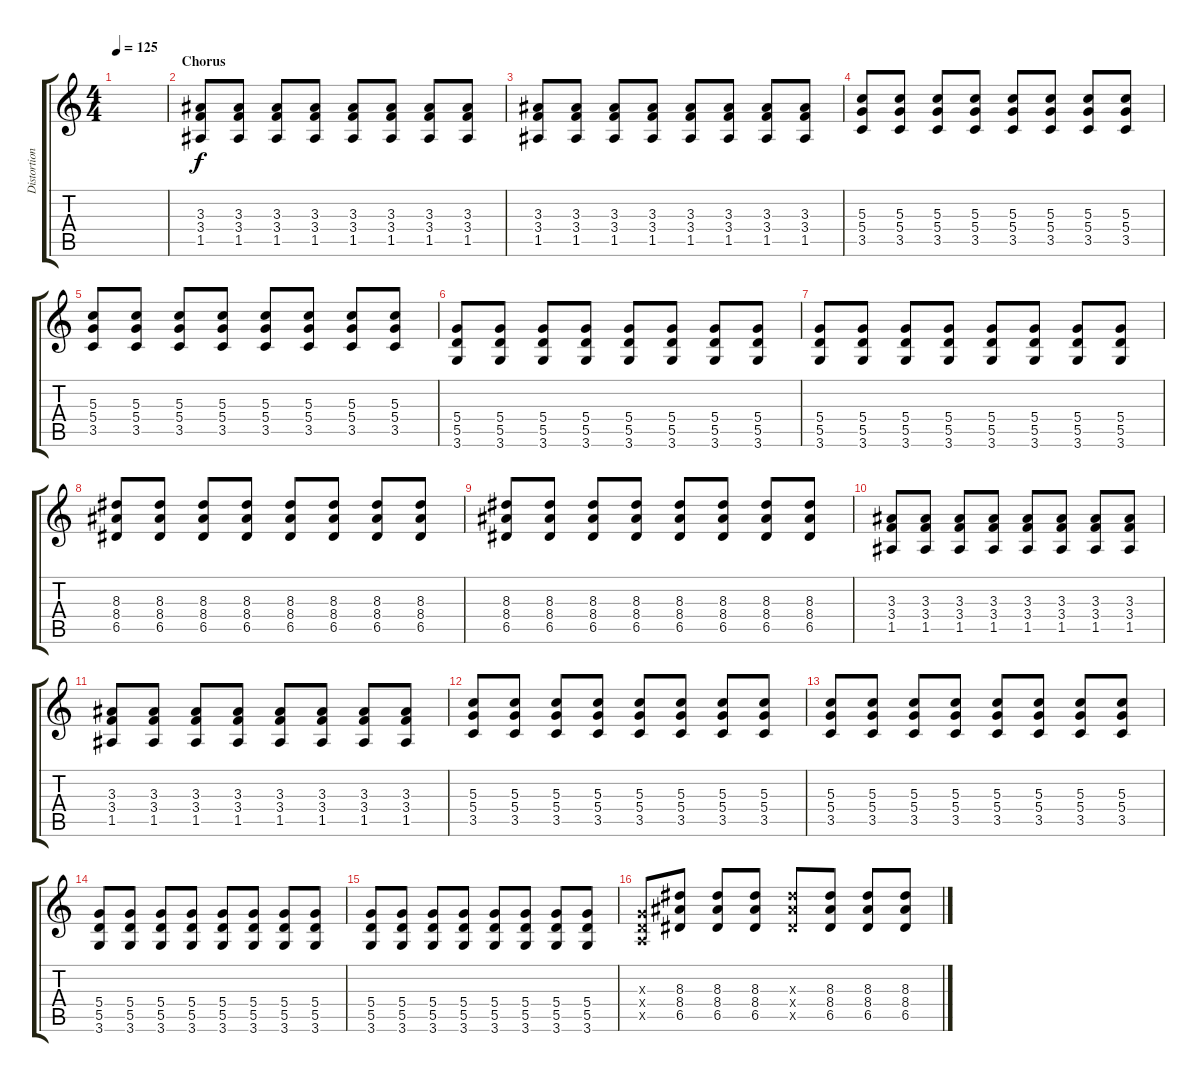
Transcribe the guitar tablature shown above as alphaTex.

\track ("Distortion" "Distortion") {instrument distortionguitar}
\staff {score tabs}
\tuning (E4 B3 G3 D3 A2 E2) {hide}
\ts (4 4)
\tempo 125
\clef g2
\ks c
|
\section ("" "Chorus")
(3.3 3.4 1.5).8 (3.3 3.4 1.5).8 (3.3 3.4 1.5).8 (3.3 3.4 1.5).8 (3.3 3.4 1.5).8 (3.3 3.4 1.5).8 (3.3 3.4 1.5).8 (3.3 3.4 1.5).8 |
(3.3 3.4 1.5).8 (3.3 3.4 1.5).8 (3.3 3.4 1.5).8 (3.3 3.4 1.5).8 (3.3 3.4 1.5).8 (3.3 3.4 1.5).8 (3.3 3.4 1.5).8 (3.3 3.4 1.5).8 |
(5.3 5.4 3.5).8 (5.3 5.4 3.5).8 (5.3 5.4 3.5).8 (5.3 5.4 3.5).8 (5.3 5.4 3.5).8 (5.3 5.4 3.5).8 (5.3 5.4 3.5).8 (5.3 5.4 3.5).8 |
(5.3 5.4 3.5).8 (5.3 5.4 3.5).8 (5.3 5.4 3.5).8 (5.3 5.4 3.5).8 (5.3 5.4 3.5).8 (5.3 5.4 3.5).8 (5.3 5.4 3.5).8 (5.3 5.4 3.5).8 |
(5.4 5.5 3.6).8 (5.4 5.5 3.6).8 (5.4 5.5 3.6).8 (5.4 5.5 3.6).8 (5.4 5.5 3.6).8 (5.4 5.5 3.6).8 (5.4 5.5 3.6).8 (5.4 5.5 3.6).8 |
(5.4 5.5 3.6).8 (5.4 5.5 3.6).8 (5.4 5.5 3.6).8 (5.4 5.5 3.6).8 (5.4 5.5 3.6).8 (5.4 5.5 3.6).8 (5.4 5.5 3.6).8 (5.4 5.5 3.6).8 |
(8.3 8.4 6.5).8 (8.3 8.4 6.5).8 (8.3 8.4 6.5).8 (8.3 8.4 6.5).8 (8.3 8.4 6.5).8 (8.3 8.4 6.5).8 (8.3 8.4 6.5).8 (8.3 8.4 6.5).8 |
(8.3 8.4 6.5).8 (8.3 8.4 6.5).8 (8.3 8.4 6.5).8 (8.3 8.4 6.5).8 (8.3 8.4 6.5).8 (8.3 8.4 6.5).8 (8.3 8.4 6.5).8 (8.3 8.4 6.5).8 |
(3.3 3.4 1.5).8 (3.3 3.4 1.5).8 (3.3 3.4 1.5).8 (3.3 3.4 1.5).8 (3.3 3.4 1.5).8 (3.3 3.4 1.5).8 (3.3 3.4 1.5).8 (3.3 3.4 1.5).8 |
(3.3 3.4 1.5).8 (3.3 3.4 1.5).8 (3.3 3.4 1.5).8 (3.3 3.4 1.5).8 (3.3 3.4 1.5).8 (3.3 3.4 1.5).8 (3.3 3.4 1.5).8 (3.3 3.4 1.5).8 |
(5.3 5.4 3.5).8 (5.3 5.4 3.5).8 (5.3 5.4 3.5).8 (5.3 5.4 3.5).8 (5.3 5.4 3.5).8 (5.3 5.4 3.5).8 (5.3 5.4 3.5).8 (5.3 5.4 3.5).8 |
(5.3 5.4 3.5).8 (5.3 5.4 3.5).8 (5.3 5.4 3.5).8 (5.3 5.4 3.5).8 (5.3 5.4 3.5).8 (5.3 5.4 3.5).8 (5.3 5.4 3.5).8 (5.3 5.4 3.5).8 |
(5.4 5.5 3.6).8 (5.4 5.5 3.6).8 (5.4 5.5 3.6).8 (5.4 5.5 3.6).8 (5.4 5.5 3.6).8 (5.4 5.5 3.6).8 (5.4 5.5 3.6).8 (5.4 5.5 3.6).8 |
(5.4 5.5 3.6).8 (5.4 5.5 3.6).8 (5.4 5.5 3.6).8 (5.4 5.5 3.6).8 (5.4 5.5 3.6).8 (5.4 5.5 3.6).8 (5.4 5.5 3.6).8 (5.4 5.5 3.6).8 |
(0.3{x} 0.4{x} 0.5{x}).8 (8.3 8.4 6.5).8 (8.3 8.4 6.5).8 (8.3 8.4 6.5).8 (8.3{x} 8.4{x} 6.5{x}).8 (8.3 8.4 6.5).8 (8.3 8.4 6.5).8 (8.3 8.4 6.5).8
